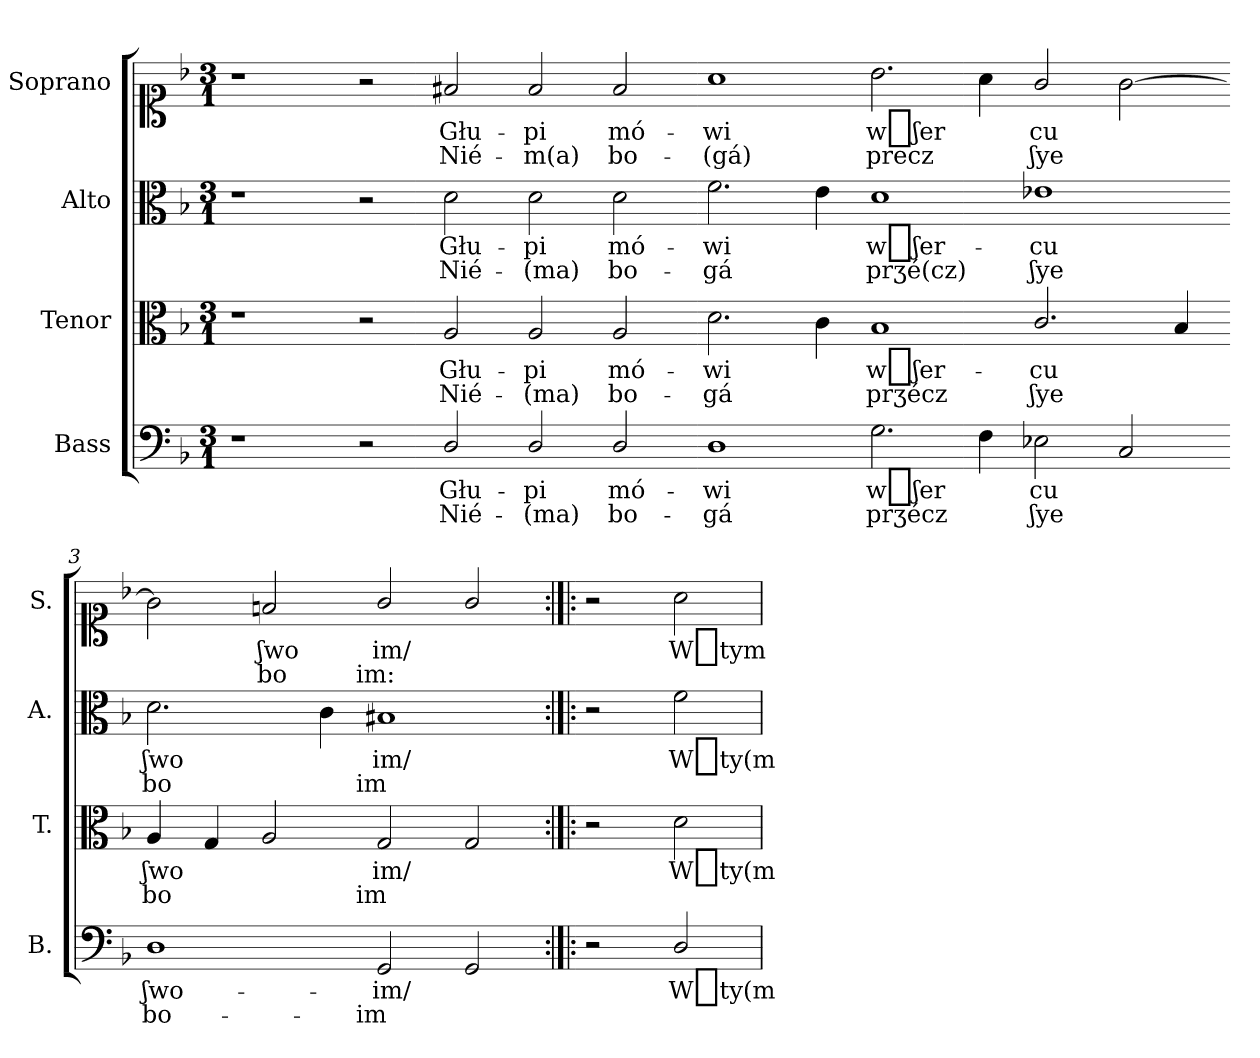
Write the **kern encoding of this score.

**kern	**text	**text	**kern	**text	**text	**kern	**text	**text	**kern	**text	**text
*part4	*part4	*part4	*part3	*part3	*part3	*part2	*part2	*part2	*part1	*part1	*part1
*staff4	*staff4	*staff4	*staff3	*staff3	*staff3	*staff2	*staff2	*staff2	*staff1	*staff1	*staff1
*I"Bass	*	*	*I"Tenor	*	*	*I"Alto	*	*	*I"Soprano	*	*
*I'B.	*	*	*I'T.	*	*	*I'A.	*	*	*I'S.	*	*
*clefF4	*	*	*clefC3	*	*	*clefC3	*	*	*clefC1	*	*
*k[b-]	*	*	*k[b-]	*	*	*k[b-]	*	*	*k[b-]	*	*
*M3/1	*	*	*M3/1	*	*	*M3/1	*	*	*M3/1	*	*
*MM450	*	*	*MM450	*	*	*MM450	*	*	*MM450	*	*
=1	=1	=1	=1	=1	=1	=1	=1	=1	=1	=1	=1
1r	.	.	1r	.	.	1r	.	.	1r	.	.
2r	.	.	2r	.	.	2r	.	.	2r	.	.
2D/	Głu-	Nié-	2A	Głu-	Nié-	2d	Głu-	Nié-	2f#X	Głu-	Nié-
2D/	-pi	-(ma)	2A	-pi	-(ma)	2d	-pi	-(ma)	2f#	-pi	-m(a)
2D/	mó-	bo-	2A	mó-	bo-	2d	mó-	bo-	2f#	mó-	bo-
=2-	=2-	=2-	=2-	=2-	=2-	=2-	=2-	=2-	=2-	=2-	=2-
1D	-wi	-gá	2.d	-wi	-gá	2.f	-wi	-gá	1a	-wi	-(gá)
.	.	.	4c	.	.	4e	.	.	.	.	.
2.G	w_ʃer	prʒécz	1B-	w_ʃer-	prʒécz	1d	w_ʃer-	prʒé(cz)	2.b-	w_ʃer	precz
4F	.	.	.	.	.	.	.	.	4a	.	.
2E-X	cu	ʃye	2.c/	-cu	ʃye	1e-X	-cu	ʃye	2g/	cu	ʃye
2C	.	.	.	.	.	.	.	.	[2g	.	.
.	.	.	4B-	.	.	.	.	.	.	.	.
=3-	=3-	=3-	=3-	=3-	=3-	=3-	=3-	=3-	=3-	=3-	=3-
1D	ʃwo-	bo-	4A	ʃwo	bo	2.d	ʃwo	bo	2g]	.	.
.	.	.	4G	.	.	.	.	.	.	.	.
.	.	.	2A	.	.	.	.	.	2fn	ʃwo	bo
.	.	.	.	.	.	4c	.	.	.	.	.
2GG	-im/	-im	2G	im/	im	1B#X	im/	im	2g/	im/	im:
2GG	.	.	2G	.	.	.	.	.	2g/	.	.
=:|!:	=:|!:	=:|!:	=:|!:	=:|!:	=:|!:	=:|!:	=:|!:	=:|!:	=:|!:	=:|!:	=:|!:
2r	.	.	2r	.	.	2r	.	.	2r	.	.
2D/	W_ty(m-	.	2d	W_ty(m-	.	2f	W_ty(m-	.	2a	W_tym-	.
=-	=-	=-	=-	=-	=-	=-	=-	=-	=-	=-	=-
*-	*-	*-	*-	*-	*-	*-	*-	*-	*-	*-	*-
